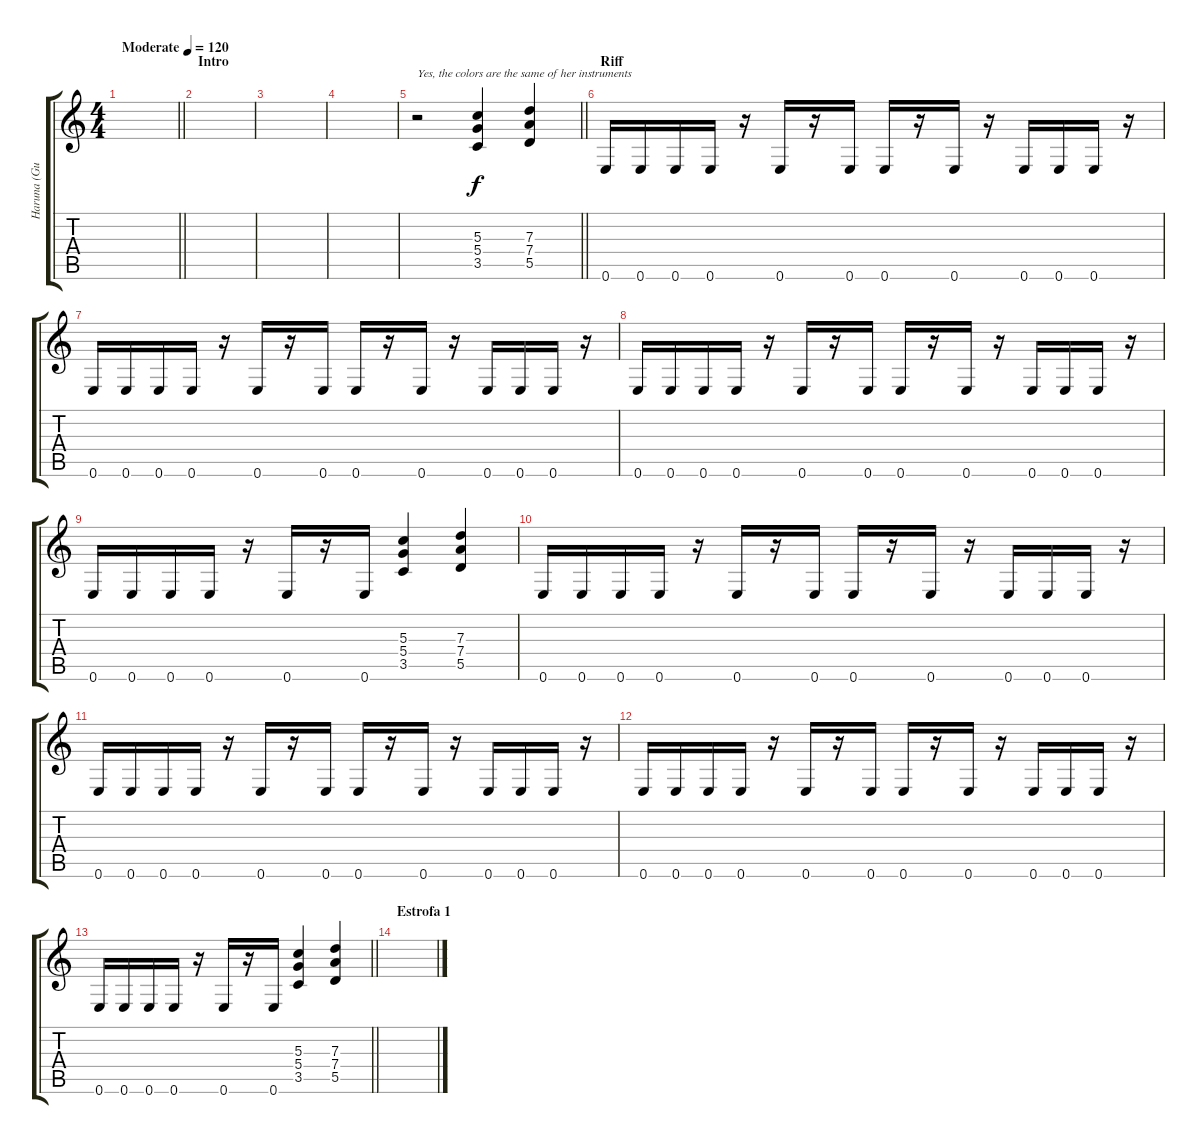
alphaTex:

\track ("Haruna (Guitar)" "Haruna (Gu") {instrument overdrivenguitar}
\staff {score tabs}
\tuning (E4 B3 G3 D3 A2 E2) {hide}
\ts (4 4)
\tempo (120 "Moderate")
\clef g2
\barLineRight lightlight
\ks c
|
\section ("" "Intro")
|
|
|
\barLineRight lightlight
r.2{txt "Yes, the colors are the same of her instruments"} (5.3 5.4 3.5).4 (7.3 7.4 5.5).4 |
\section ("" "Riff")
0.6.16 0.6.16 0.6.16 0.6.16 r.16 0.6.16 r.16 0.6.16 0.6.16 r.16 0.6.16 r.16 0.6.16 0.6.16 0.6.16 r.16 |
0.6.16 0.6.16 0.6.16 0.6.16 r.16 0.6.16 r.16 0.6.16 0.6.16 r.16 0.6.16 r.16 0.6.16 0.6.16 0.6.16 r.16 |
0.6.16 0.6.16 0.6.16 0.6.16 r.16 0.6.16 r.16 0.6.16 0.6.16 r.16 0.6.16 r.16 0.6.16 0.6.16 0.6.16 r.16 |
0.6.16 0.6.16 0.6.16 0.6.16 r.16 0.6.16 r.16 0.6.16 (5.3 5.4 3.5).4 (7.3 7.4 5.5).4 |
0.6.16 0.6.16 0.6.16 0.6.16 r.16 0.6.16 r.16 0.6.16 0.6.16 r.16 0.6.16 r.16 0.6.16 0.6.16 0.6.16 r.16 |
0.6.16 0.6.16 0.6.16 0.6.16 r.16 0.6.16 r.16 0.6.16 0.6.16 r.16 0.6.16 r.16 0.6.16 0.6.16 0.6.16 r.16 |
0.6.16 0.6.16 0.6.16 0.6.16 r.16 0.6.16 r.16 0.6.16 0.6.16 r.16 0.6.16 r.16 0.6.16 0.6.16 0.6.16 r.16 |
\barLineRight lightlight
0.6.16 0.6.16 0.6.16 0.6.16 r.16 0.6.16 r.16 0.6.16 (5.3 5.4 3.5).4 (7.3 7.4 5.5).4 |
\section ("" "Estrofa 1")
